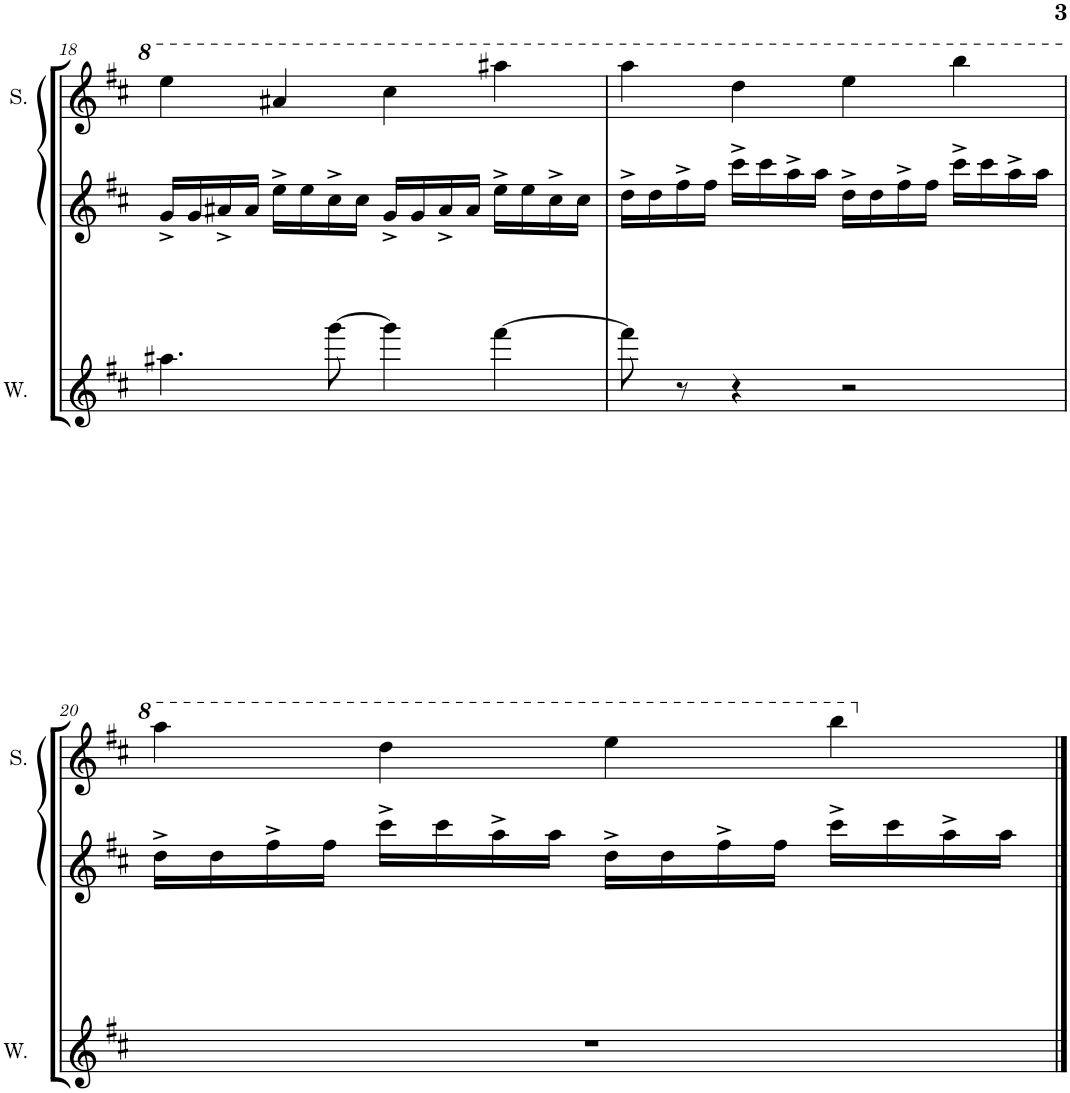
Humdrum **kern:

**kern	**kern	**kern	**kern
*part4	*part3	*part2	*part1
*staff4	*staff3	*staff2	*staff1
*I"Square Synthesizer	*I"Wave	*I"Square Synthesizer	*I"Square
*	*I'W.	*	*I'S.
!!LO:PB:g=z
*clefG2	*clefG2	*clefG2	*clefG2
*k[f#c#]	*k[f#c#]	*k[f#c#]	*k[f#c#]
*M4/4	*M4/4	*M4/4	*M4/4
*met(c)	*met(c)	*met(c)	*met(c)
=18	=18	=18	=18
8r	4.aa#X\	16g^/LL	4eee\
.	.	16g/	.
4.aa#X	.	16a#X^/	.
.	.	16a#/JJ	.
.	.	16ee^\LL	4aa#X/
.	.	16ee\	.
.	[8ggg\	16cc#^\	.
.	.	16cc#\JJ	.
[8ggg	4ggg\]	16g^/LL	4ccc#\
.	.	16g/	.
4ggg]	.	16a#^/	.
.	.	16a#/JJ	.
.	[4fff#\	16ee^\LL	4aaa#X\
.	.	16ee\	.
8fff#	.	16cc#^\	.
.	.	16cc#\JJ	.
=19	=19	=19	=19
[8fff#\L	8fff#\]	16dd^\LL	4aaa\
.	.	16dd\	.
8fff#\J]	8r	16ff#^\	.
.	.	16ff#\JJ	.
8r	4r	16ccc#^\LL	4ddd\
.	.	16ccc#\	.
4r	.	16aa^\	.
.	.	16aa\JJ	.
.	2r	16dd^\LL	4eee\
.	.	16dd\	.
8r	.	16ff#^\	.
.	.	16ff#\JJ	.
4r	.	16ccc#^\LL	4bbb\
.	.	16ccc#\	.
.	.	16aa^\	.
.	.	16aa\JJ	.
!!LO:LB:g=z
=20	=20	=20	=20
1r	1r	16dd^\LL	4aaa\
.	.	16dd\	.
.	.	16ff#^\	.
.	.	16ff#\JJ	.
.	.	16ccc#^\LL	4ddd\
.	.	16ccc#\	.
.	.	16aa^\	.
.	.	16aa\JJ	.
.	.	16dd^\LL	4eee\
.	.	16dd\	.
.	.	16ff#^\	.
.	.	16ff#\JJ	.
.	.	16ccc#^\LL	4bbb\
.	.	16ccc#\	.
.	.	16aa^\	.
.	.	16aa\JJ	.
==	==	==	==
*-	*-	*-	*-
